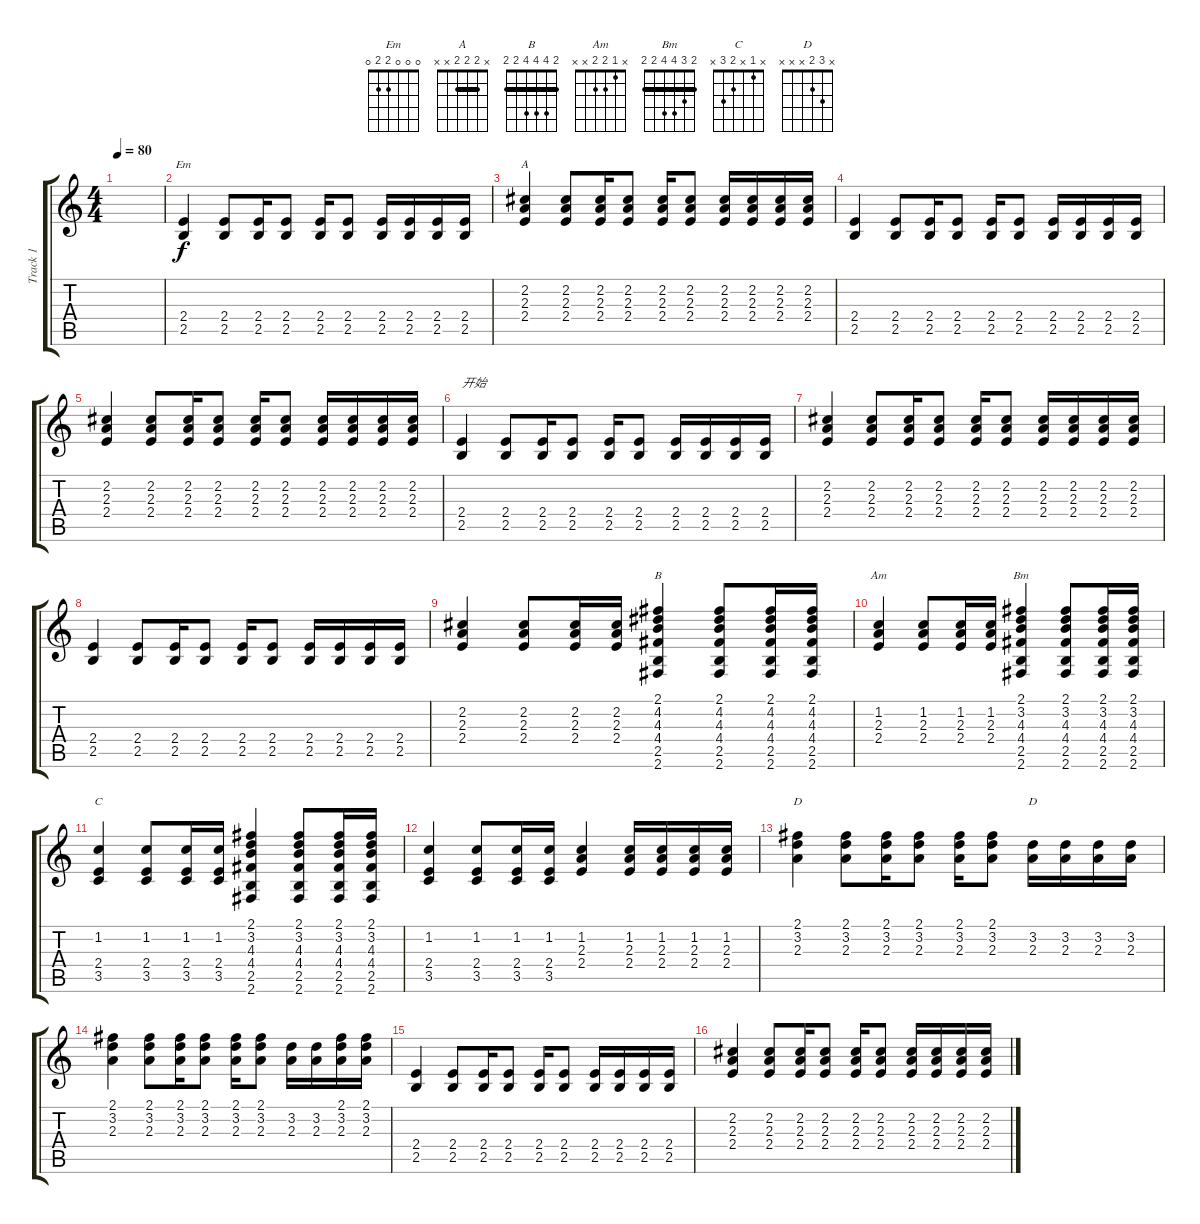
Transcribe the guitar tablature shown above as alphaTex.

\track ("Track 1" "Track 1") {instrument acousticguitarsteel}
\staff {score tabs}
\tuning (E4 B3 G3 D3 A2 E2) {hide}
\chord ("Em" 0 0 0 2 2 0)
\chord ("A" x 2 2 2 x x) {barre 2}
\chord ("B" 2 4 4 4 2 2) {barre 2}
\chord ("Am" x 1 2 2 x x)
\chord ("Bm" 2 3 4 4 2 2) {barre 2}
\chord ("C" x 1 x 2 3 x)
\chord ("D" 2 3 2 x x x) {barre 2}
\chord ("D" x 3 2 x x x)
\ts (4 4)
\tempo 80
\clef g2
\ks c
|
(2.4 2.5).4{ch "Em"} (2.4 2.5).8 (2.4 2.5).16 (2.4 2.5).8 (2.4 2.5).16 (2.4 2.5).8 (2.4 2.5).16 (2.4 2.5).16 (2.4 2.5).16 (2.4 2.5).16 |
(2.2 2.3 2.4).4{ch "A"} (2.2 2.3 2.4).8 (2.2 2.3 2.4).16 (2.2 2.3 2.4).8 (2.2 2.3 2.4).16 (2.2 2.3 2.4).8 (2.2 2.3 2.4).16 (2.2 2.3 2.4).16 (2.2 2.3 2.4).16 (2.2 2.3 2.4).16 |
(2.4 2.5).4 (2.4 2.5).8 (2.4 2.5).16 (2.4 2.5).8 (2.4 2.5).16 (2.4 2.5).8 (2.4 2.5).16 (2.4 2.5).16 (2.4 2.5).16 (2.4 2.5).16 |
(2.2 2.3 2.4).4 (2.2 2.3 2.4).8 (2.2 2.3 2.4).16 (2.2 2.3 2.4).8 (2.2 2.3 2.4).16 (2.2 2.3 2.4).8 (2.2 2.3 2.4).16 (2.2 2.3 2.4).16 (2.2 2.3 2.4).16 (2.2 2.3 2.4).16 |
(2.4 2.5).4{txt "开始"} (2.4 2.5).8 (2.4 2.5).16 (2.4 2.5).8 (2.4 2.5).16 (2.4 2.5).8 (2.4 2.5).16 (2.4 2.5).16 (2.4 2.5).16 (2.4 2.5).16 |
(2.2 2.3 2.4).4 (2.2 2.3 2.4).8 (2.2 2.3 2.4).16 (2.2 2.3 2.4).8 (2.2 2.3 2.4).16 (2.2 2.3 2.4).8 (2.2 2.3 2.4).16 (2.2 2.3 2.4).16 (2.2 2.3 2.4).16 (2.2 2.3 2.4).16 |
(2.4 2.5).4 (2.4 2.5).8 (2.4 2.5).16 (2.4 2.5).8 (2.4 2.5).16 (2.4 2.5).8 (2.4 2.5).16 (2.4 2.5).16 (2.4 2.5).16 (2.4 2.5).16 |
(2.2 2.3 2.4).4 (2.2 2.3 2.4).8 (2.2 2.3 2.4).16 (2.2 2.3 2.4).16 (2.1 4.2 4.3 4.4 2.5 2.6).4{ch "B"} (2.1 4.2 4.3 4.4 2.5 2.6).8 (2.1 4.2 4.3 4.4 2.5 2.6).16 (2.1 4.2 4.3 4.4 2.5 2.6).16 |
(1.2 2.3 2.4).4{ch "Am"} (1.2 2.3 2.4).8 (1.2 2.3 2.4).16 (1.2 2.3 2.4).16 (2.1 3.2 4.3 4.4 2.5 2.6).4{ch "Bm"} (2.1 3.2 4.3 4.4 2.5 2.6).8 (2.1 3.2 4.3 4.4 2.5 2.6).16 (2.1 3.2 4.3 4.4 2.5 2.6).16 |
(1.2 2.4 3.5).4{ch "C"} (1.2 2.4 3.5).8 (1.2 2.4 3.5).16 (1.2 2.4 3.5).16 (2.1 3.2 4.3 4.4 2.5 2.6).4 (2.1 3.2 4.3 4.4 2.5 2.6).8 (2.1 3.2 4.3 4.4 2.5 2.6).16 (2.1 3.2 4.3 4.4 2.5 2.6).16 |
(1.2 2.4 3.5).4 (1.2 2.4 3.5).8 (1.2 2.4 3.5).16 (1.2 2.4 3.5).16 (1.2 2.3 2.4).4 (1.2 2.3 2.4).16 (1.2 2.3 2.4).16 (1.2 2.3 2.4).16 (1.2 2.3 2.4).16 |
(2.1 3.2 2.3).4{ch "D"} (2.1 3.2 2.3).8 (2.1 3.2 2.3).16 (2.1 3.2 2.3).8 (2.1 3.2 2.3).16 (2.1 3.2 2.3).8 (3.2 2.3).16{ch "D"} (3.2 2.3).16 (3.2 2.3).16 (3.2 2.3).16 |
(2.1 3.2 2.3).4 (2.1 3.2 2.3).8 (2.1 3.2 2.3).16 (2.1 3.2 2.3).8 (2.1 3.2 2.3).16 (2.1 3.2 2.3).8 (3.2 2.3).16 (3.2 2.3).16 (2.1 3.2 2.3).16 (2.1 3.2 2.3).16 |
(2.4 2.5).4 (2.4 2.5).8 (2.4 2.5).16 (2.4 2.5).8 (2.4 2.5).16 (2.4 2.5).8 (2.4 2.5).16 (2.4 2.5).16 (2.4 2.5).16 (2.4 2.5).16 |
(2.2 2.3 2.4).4 (2.2 2.3 2.4).8 (2.2 2.3 2.4).16 (2.2 2.3 2.4).8 (2.2 2.3 2.4).16 (2.2 2.3 2.4).8 (2.2 2.3 2.4).16 (2.2 2.3 2.4).16 (2.2 2.3 2.4).16 (2.2 2.3 2.4).16
